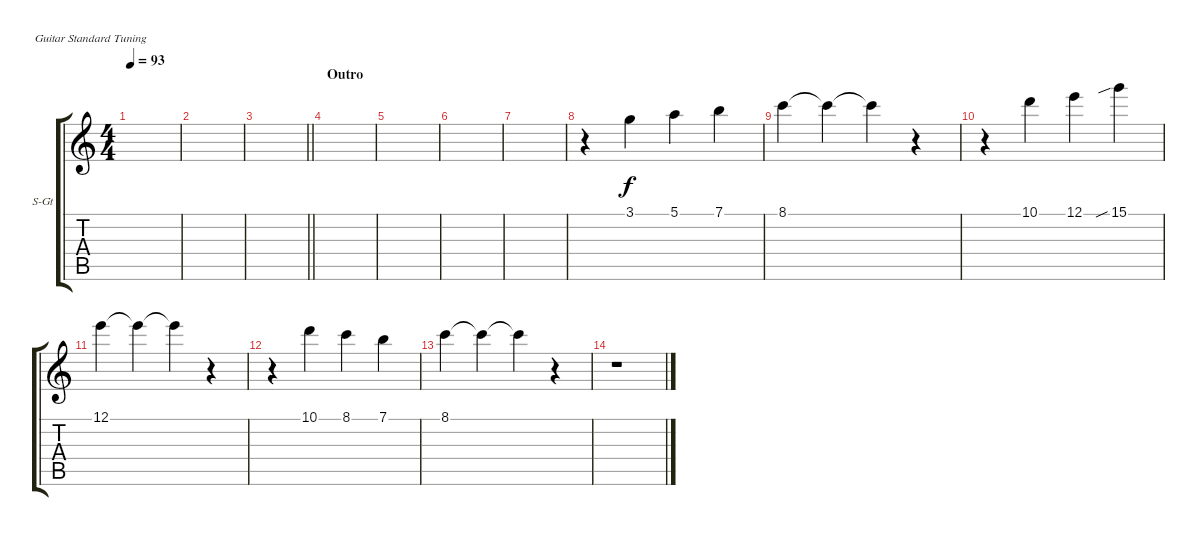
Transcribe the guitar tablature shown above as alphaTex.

\bracketExtendMode groupsimilarinstruments
\firstSystemTrackNameOrientation horizontal
\otherSystemsTrackNameOrientation horizontal
\track ("Solo" "S-Gt") {instrument violin}
\staff {score tabs}
\tuning (E4 B3 G3 D3 A2 E2)
\displaytranspose 12
\ts (4 4)
\tempo 93
\clef g2
\ks c
|
|
\barLineRight lightlight
|
\section ("" "Outro")
|
|
|
|
r.4 3.1.4 5.1.4 7.1.4 |
8.1.4 8.1{t}.4 8.1{t}.4 r.4 |
r.4 10.1.4 12.1.4 15.1{sib}.4 |
12.1.4 12.1{t}.4 12.1{t}.4 r.4 |
r.4 10.1.4 8.1.4 7.1.4 |
8.1.4 8.1{t}.4 8.1{t}.4 r.4 |
r.1
